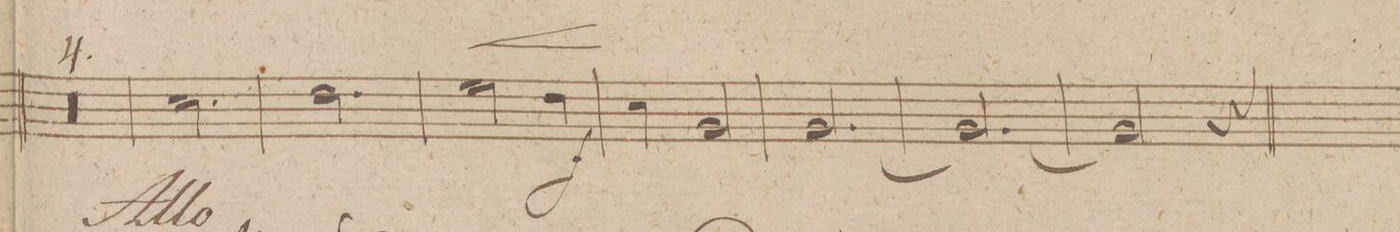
**kern	**dynam
*I"Corno 1mo in A.	*
*clefG2	*
*k[f#c#g#]	*
*M3/4	*
0.r	.
=92	=92
=93	=93
=94	=94
=95	=95
2.a\	.
=96	=96
2.b\	.
=97	=97
2cc#\	<
4b\	.
.	[
.	f
=98	=98
4a\	[
2e/	.
=99	=99
[2.e/	.
=100	=100
2.e/_	.
=101	=101
2e/]	.
4r	.
=102||	=102||
*-	*-
